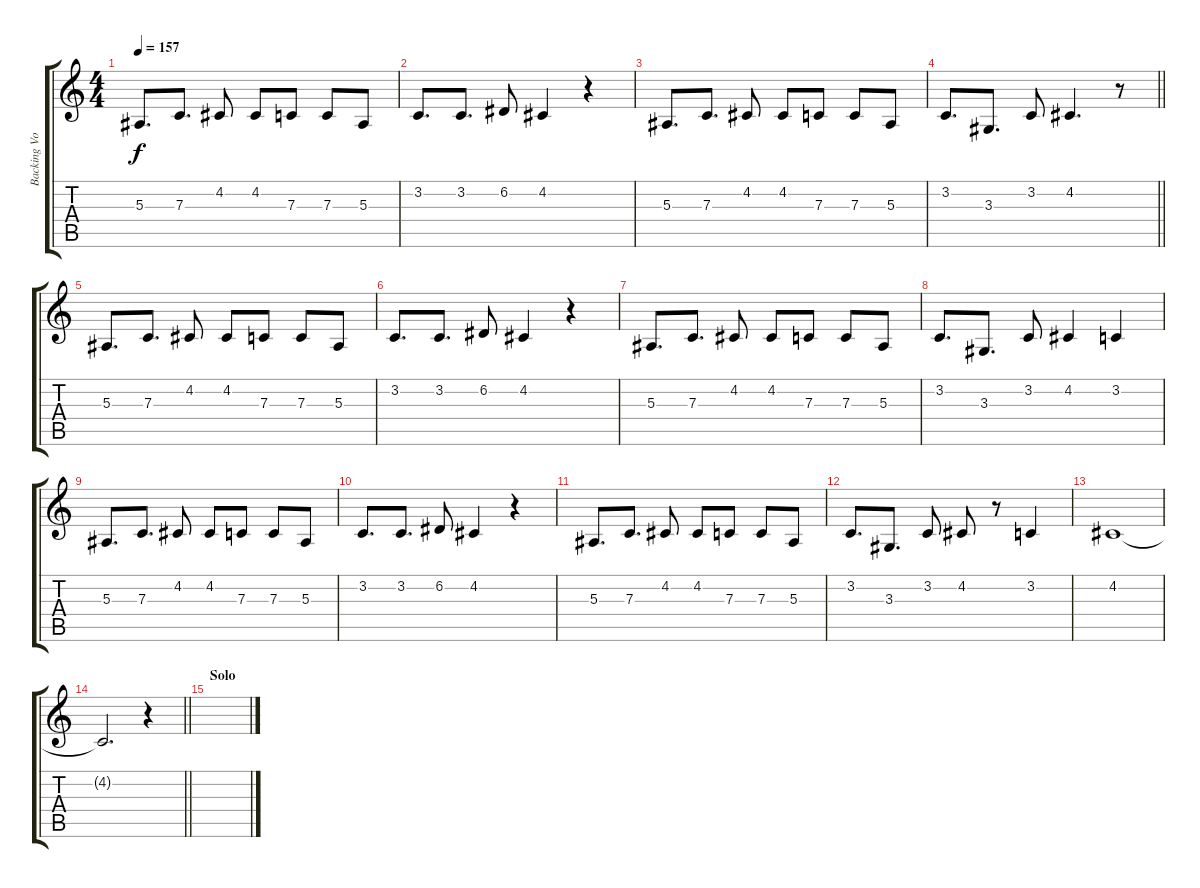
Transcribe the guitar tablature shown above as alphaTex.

\track ("Backing Vocals" "Backing Vo") {instrument lead6voice}
\staff {score tabs}
\tuning (D4 A3 F3 C3 G2 D2) {hide}
\ts (4 4)
\tempo 157
\clef g2
\ks c
5.3.8{d dy f} 7.3.8{d} 4.2.8 4.2.8 7.3.8 7.3.8 5.3.8 |
3.2.8{d} 3.2.8{d} 6.2.8 4.2.4 r.4 |
5.3.8{d} 7.3.8{d} 4.2.8 4.2.8 7.3.8 7.3.8 5.3.8 |
\barLineRight lightlight
3.2.8{d} 3.3.8{d} 3.2.8 4.2.4{d} r.8 |
\section ("" "")
5.3.8{d} 7.3.8{d} 4.2.8 4.2.8 7.3.8 7.3.8 5.3.8 |
3.2.8{d} 3.2.8{d} 6.2.8 4.2.4 r.4 |
5.3.8{d} 7.3.8{d} 4.2.8 4.2.8 7.3.8 7.3.8 5.3.8 |
3.2.8{d} 3.3.8{d} 3.2.8 4.2.4 3.2.4 |
5.3.8{d} 7.3.8{d} 4.2.8 4.2.8 7.3.8 7.3.8 5.3.8 |
3.2.8{d} 3.2.8{d} 6.2.8 4.2.4 r.4 |
5.3.8{d} 7.3.8{d} 4.2.8 4.2.8 7.3.8 7.3.8 5.3.8 |
3.2.8{d} 3.3.8{d} 3.2.8 4.2.8 r.8 3.2.4 |
4.2.1 |
\barLineRight lightlight
4.2{t}.2{d} r.4 |
\section ("" "Solo")
